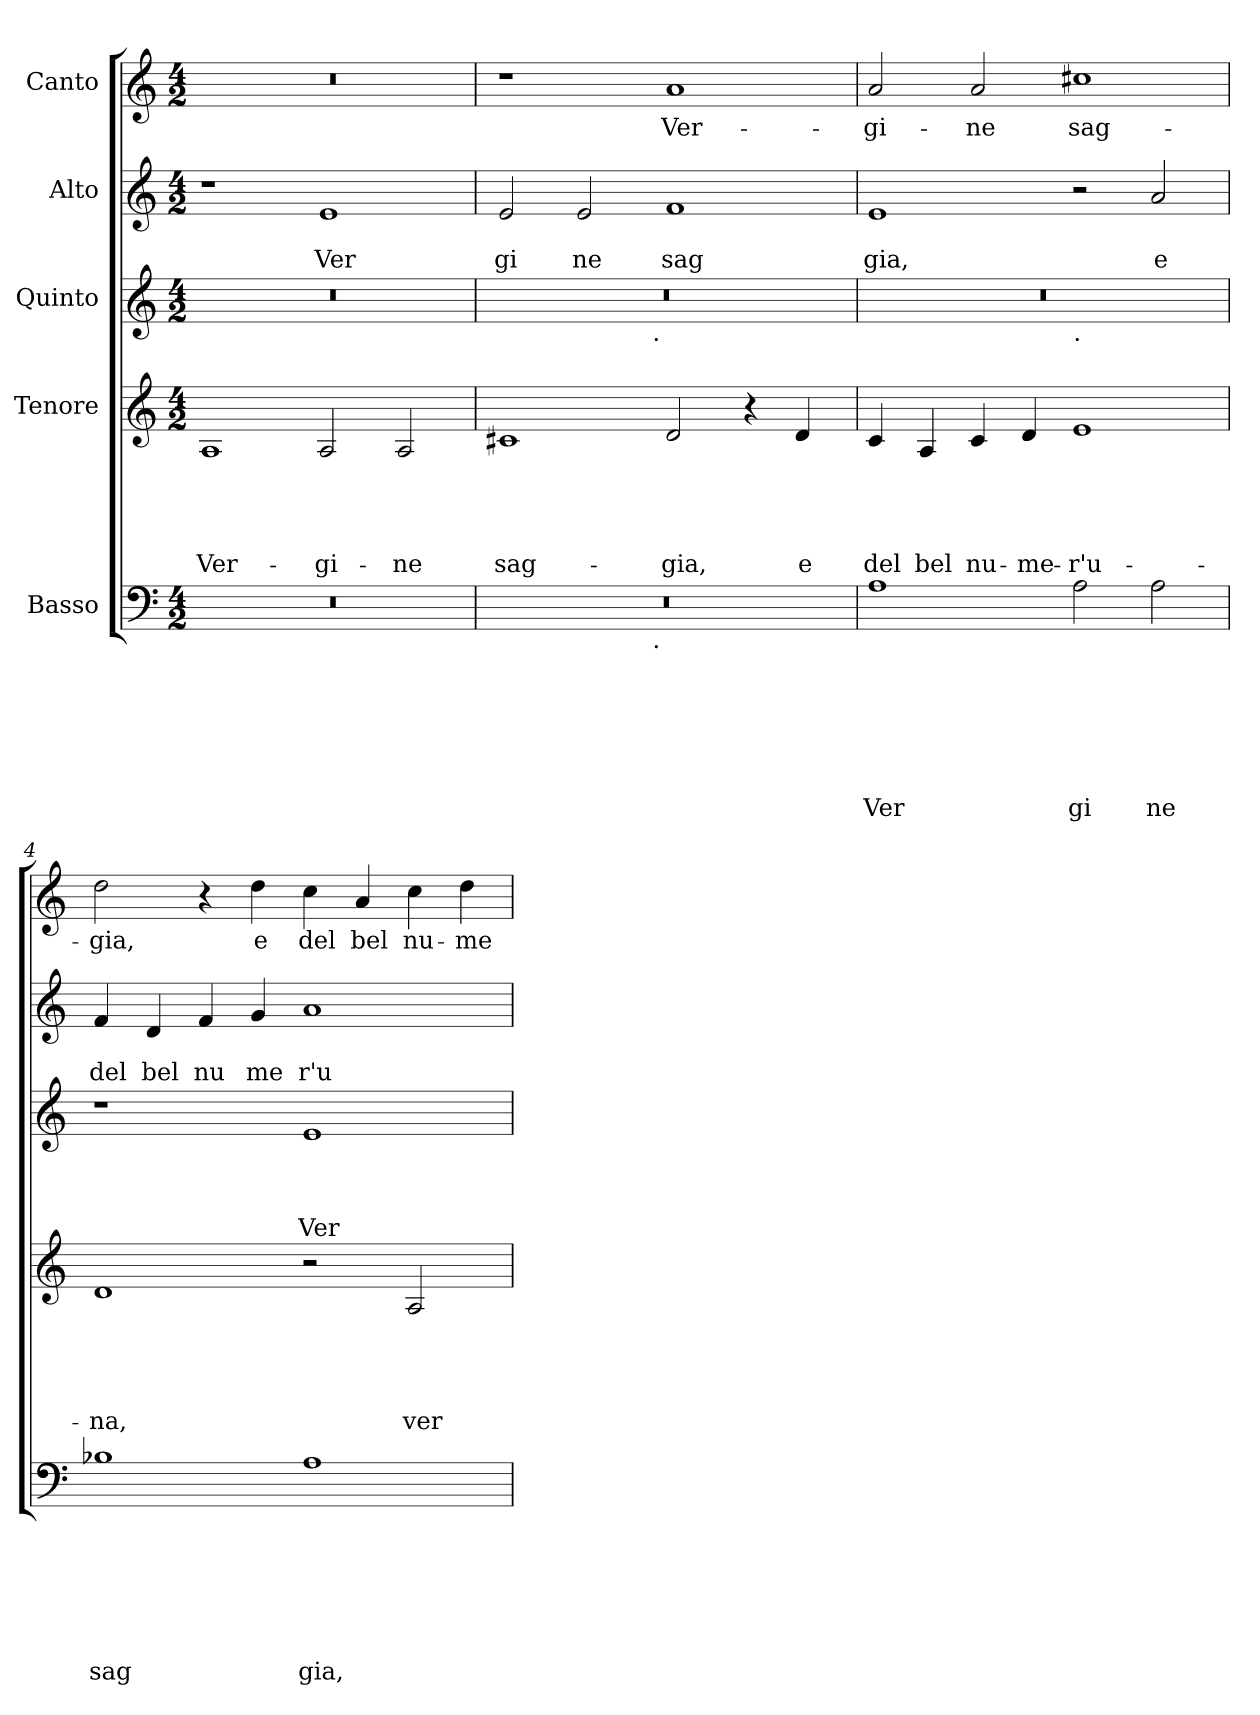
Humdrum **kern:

**kern	**text	**text	**text	**text	**text	**text	**text	**kern	**text	**text	**text	**text	**text	**kern	**text	**text	**text	**text	**kern	**text	**text	**kern	**text
*part5	*part5	*part5	*part5	*part5	*part5	*part5	*part5	*part4	*part4	*part4	*part4	*part4	*part4	*part3	*part3	*part3	*part3	*part3	*part2	*part2	*part2	*part1	*part1
*staff5	*staff5	*staff5	*staff5	*staff5	*staff5	*staff5	*staff5	*staff4	*staff4	*staff4	*staff4	*staff4	*staff4	*staff3	*staff3	*staff3	*staff3	*staff3	*staff2	*staff2	*staff2	*staff1	*staff1
*I"Basso	*	*	*	*	*	*	*	*I"Tenore	*	*	*	*	*	*I"Quinto	*	*	*	*	*I"Alto	*	*	*I"Canto	*
*clefF4	*	*	*	*	*	*	*	*clefG2	*	*	*	*	*	*clefG2	*	*	*	*	*clefG2	*	*	*clefG2	*
*k[]	*	*	*	*	*	*	*	*k[]	*	*	*	*	*	*k[]	*	*	*	*	*k[]	*	*	*k[]	*
*C:	*	*	*	*	*	*	*	*C:	*	*	*	*	*	*C:	*	*	*	*	*C:	*	*	*C:	*
*M4/2	*	*	*	*	*	*	*	*M4/2	*	*	*	*	*	*M4/2	*	*	*	*	*M4/2	*	*	*M4/2	*
=1	=1	=1	=1	=1	=1	=1	=1	=1	=1	=1	=1	=1	=1	=1	=1	=1	=1	=1	=1	=1	=1	=1	=1
!	!	!	!	!	!	!	!	!	!	!	!	!	!LO:LY:b	!	!	!	!	!	!	!	!	!	!
0r	.	.	.	.	.	.	.	1A	.	.	.	.	Ver-	0r	.	.	.	.	1r	.	.	0r	.
!	!	!	!	!	!	!	!	!	!	!	!	!	!LO:LY:b	!	!	!	!	!	!	!	!LO:LY:b	!	!
.	.	.	.	.	.	.	.	2A/	.	.	.	.	-gi-	.	.	.	.	.	1e	.	Ver	.	.
!	!	!	!	!	!	!	!	!	!	!	!	!	!LO:LY:b	!	!	!	!	!	!	!	!	!	!
.	.	.	.	.	.	.	.	2A/	.	.	.	.	-ne	.	.	.	.	.	.	.	.	.	.
=2	=2	=2	=2	=2	=2	=2	=2	=2	=2	=2	=2	=2	=2	=2	=2	=2	=2	=2	=2	=2	=2	=2	=2
!	!	!	!	!	!	!	!	!	!	!	!	!	!LO:LY:b	!	!	!	!	!	!	!	!LO:LY:b	!	!
*^	*	*	*	*	*	*	*	*	*	*	*	*	*	*^	*	*	*	*	*	*	*	*	*
0r	2ryy	.	.	.	.	.	.	.	1c#X	.	.	.	.	sag-	0r	2ryy	.	.	.	.	2e/	.	gi	1r	.
!	!	!	!	!	!	!	!	!	!	!	!	!	!	!	!	!	!	!	!	!	!	!	!LO:LY:b	!	!
.	4...ryy	.	.	.	.	.	.	.	.	.	.	.	.	.	.	4...ryy	.	.	.	.	2e/	.	ne	.	.
!	!	!	!	!	!	!	!	!	!	!	!	!	!	!	!	!LO:TX:b:t=.	!	!	!	!	!	!	!	!	!
!	!LO:TX:b:t=.	!	!	!	!	!	!	!	!	!	!	!	!	!	!	!	!	!	!	!	!	!	!	!	!
.	1ryy	.	.	.	.	.	.	.	.	.	.	.	.	.	.	1ryy	.	.	.	.	.	.	.	.	.
!	!	!	!	!	!	!	!	!	!	!	!	!	!	!LO:LY:b	!	!	!	!	!	!	!	!	!LO:LY:b	!	!LO:LY:b
.	.	.	.	.	.	.	.	.	2d/	.	.	.	.	-gia,	.	.	.	.	.	.	1f	.	sag	1a	Ver-
.	.	.	.	.	.	.	.	.	4r	.	.	.	.	.	.	.	.	.	.	.	.	.	.	.	.
!	!	!	!	!	!	!	!	!	!	!	!	!	!	!LO:LY:b	!	!	!	!	!	!	!	!	!	!	!
.	.	.	.	.	.	.	.	.	4d/	.	.	.	.	e	.	.	.	.	.	.	.	.	.	.	.
.	32ryy	.	.	.	.	.	.	.	.	.	.	.	.	.	.	32ryy	.	.	.	.	.	.	.	.	.
=3	=3	=3	=3	=3	=3	=3	=3	=3	=3	=3	=3	=3	=3	=3	=3	=3	=3	=3	=3	=3	=3	=3	=3	=3	=3
!	!	!	!	!	!	!	!	!LO:LY:b	!	!	!	!	!	!LO:LY:b	!	!	!	!	!	!	!	!	!LO:LY:b	!	!LO:LY:b
*v	*v	*	*	*	*	*	*	*	*	*	*	*	*	*	*	*	*	*	*	*	*	*	*	*	*
1A	.	.	.	.	.	.	Ver	4c/	.	.	.	.	del	0r	1ryy	.	.	.	.	1e	.	gia,	2a/	-gi-
!	!	!	!	!	!	!	!	!	!	!	!	!	!LO:LY:b	!	!	!	!	!	!	!	!	!	!	!
.	.	.	.	.	.	.	.	4A/	.	.	.	.	bel	.	.	.	.	.	.	.	.	.	.	.
!	!	!	!	!	!	!	!	!	!	!	!	!	!LO:LY:b	!	!	!	!	!	!	!	!	!	!	!LO:LY:b
.	.	.	.	.	.	.	.	4c/	.	.	.	.	nu-	.	.	.	.	.	.	.	.	.	2a/	-ne
!	!	!	!	!	!	!	!	!	!	!	!	!	!LO:LY:b	!	!	!	!	!	!	!	!	!	!	!
.	.	.	.	.	.	.	.	4d/	.	.	.	.	-me-	.	.	.	.	.	.	.	.	.	.	.
!	!	!	!	!	!	!	!	!	!	!	!	!	!	!	!LO:TX:b:t=.	!	!	!	!	!	!	!	!	!
!	!	!	!	!	!	!	!LO:LY:b	!	!	!	!	!	!LO:LY:b	!	!	!	!	!	!	!	!	!	!	!LO:LY:b
2A\	.	.	.	.	.	.	gi	1e	.	.	.	.	-r'u-	.	1ryy	.	.	.	.	2r	.	.	1cc#X	sag-
!	!	!	!	!	!	!	!LO:LY:b	!	!	!	!	!	!	!	!	!	!	!	!	!	!	!LO:LY:b	!	!
2A\	.	.	.	.	.	.	ne	.	.	.	.	.	.	.	.	.	.	.	.	2a/	.	e	.	.
=4	=4	=4	=4	=4	=4	=4	=4	=4	=4	=4	=4	=4	=4	=4	=4	=4	=4	=4	=4	=4	=4	=4	=4	=4
!	!	!	!	!	!	!	!LO:LY:b	!	!	!	!	!	!LO:LY:b	!	!	!	!	!	!	!	!	!LO:LY:b	!	!LO:LY:b
*	*	*	*	*	*	*	*	*	*	*	*	*	*	*v	*v	*	*	*	*	*	*	*	*	*
1B-X	.	.	.	.	.	.	sag	1d	.	.	.	.	-na,	1r	.	.	.	.	4f/	.	del	2dd\	-gia,
!	!	!	!	!	!	!	!	!	!	!	!	!	!	!	!	!	!	!	!	!	!LO:LY:b	!	!
.	.	.	.	.	.	.	.	.	.	.	.	.	.	.	.	.	.	.	4d/	.	bel	.	.
!	!	!	!	!	!	!	!	!	!	!	!	!	!	!	!	!	!	!	!	!	!LO:LY:b	!	!
.	.	.	.	.	.	.	.	.	.	.	.	.	.	.	.	.	.	.	4f/	.	nu	4r	.
!	!	!	!	!	!	!	!	!	!	!	!	!	!	!	!	!	!	!	!	!	!LO:LY:b	!	!LO:LY:b
.	.	.	.	.	.	.	.	.	.	.	.	.	.	.	.	.	.	.	4g/	.	me	4dd\	e
!	!	!	!	!	!	!	!LO:LY:b	!	!	!	!	!	!	!	!	!	!	!LO:LY:b	!	!	!LO:LY:b	!	!LO:LY:b
1A	.	.	.	.	.	.	gia,	2r	.	.	.	.	.	1e	.	.	.	Ver	1a	.	r'u	4cc\	del
!	!	!	!	!	!	!	!	!	!	!	!	!	!	!	!	!	!	!	!	!	!	!	!LO:LY:b
.	.	.	.	.	.	.	.	.	.	.	.	.	.	.	.	.	.	.	.	.	.	4a/	bel
!	!	!	!	!	!	!	!	!	!	!	!	!	!LO:LY:b	!	!	!	!	!	!	!	!	!	!LO:LY:b
.	.	.	.	.	.	.	.	2A/	.	.	.	.	ver-	.	.	.	.	.	.	.	.	4cc\	nu-
!	!	!	!	!	!	!	!	!	!	!	!	!	!	!	!	!	!	!	!	!	!	!	!LO:LY:b
.	.	.	.	.	.	.	.	.	.	.	.	.	.	.	.	.	.	.	.	.	.	4dd\	-me-
=	=	=	=	=	=	=	=	=	=	=	=	=	=	=	=	=	=	=	=	=	=	=	=
*-	*-	*-	*-	*-	*-	*-	*-	*-	*-	*-	*-	*-	*-	*-	*-	*-	*-	*-	*-	*-	*-	*-	*-
